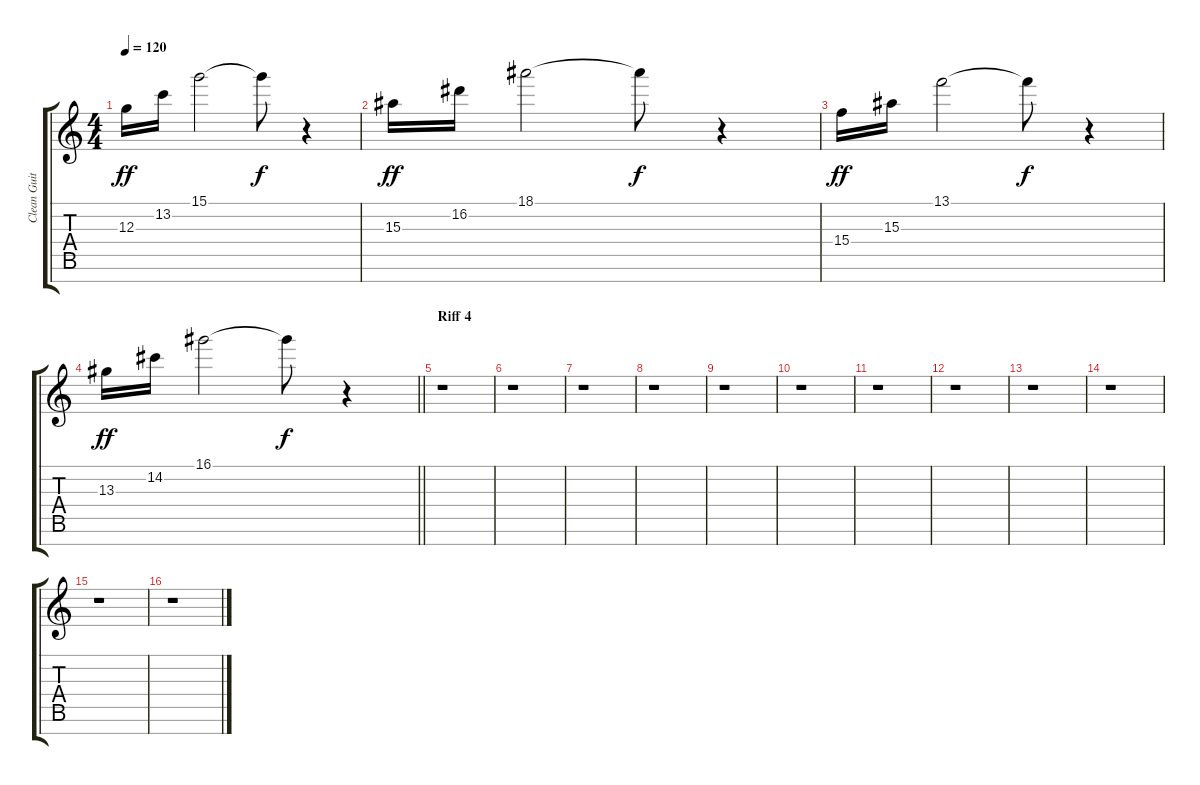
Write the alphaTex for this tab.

\track ("Clean Guitar" "Clean Guit") {instrument electricguitarjazz}
\staff {score tabs}
\tuning (E4 B3 G3 D3 A2 E2 B1) {hide}
\ts (4 4)
\tempo 120
\clef g2
\ks c
12.3.16{dy ff} 13.2.16 15.1.2 15.1{t}.8{dy f} r.4 |
15.3.16{dy ff} 16.2.16 18.1.2 18.1{t}.8{dy f} r.4 |
15.4.16{dy ff} 15.3.16 13.1.2 13.1{t}.8{dy f} r.4 |
\barLineRight lightlight
13.3.16{dy ff} 14.2.16 16.1.2 16.1{t}.8{dy f} r.4 |
\section ("" "Riff 4")
r.1 |
r.1 |
r.1 |
r.1 |
r.1 |
r.1 |
r.1 |
r.1 |
r.1 |
r.1 |
r.1 |
r.1
